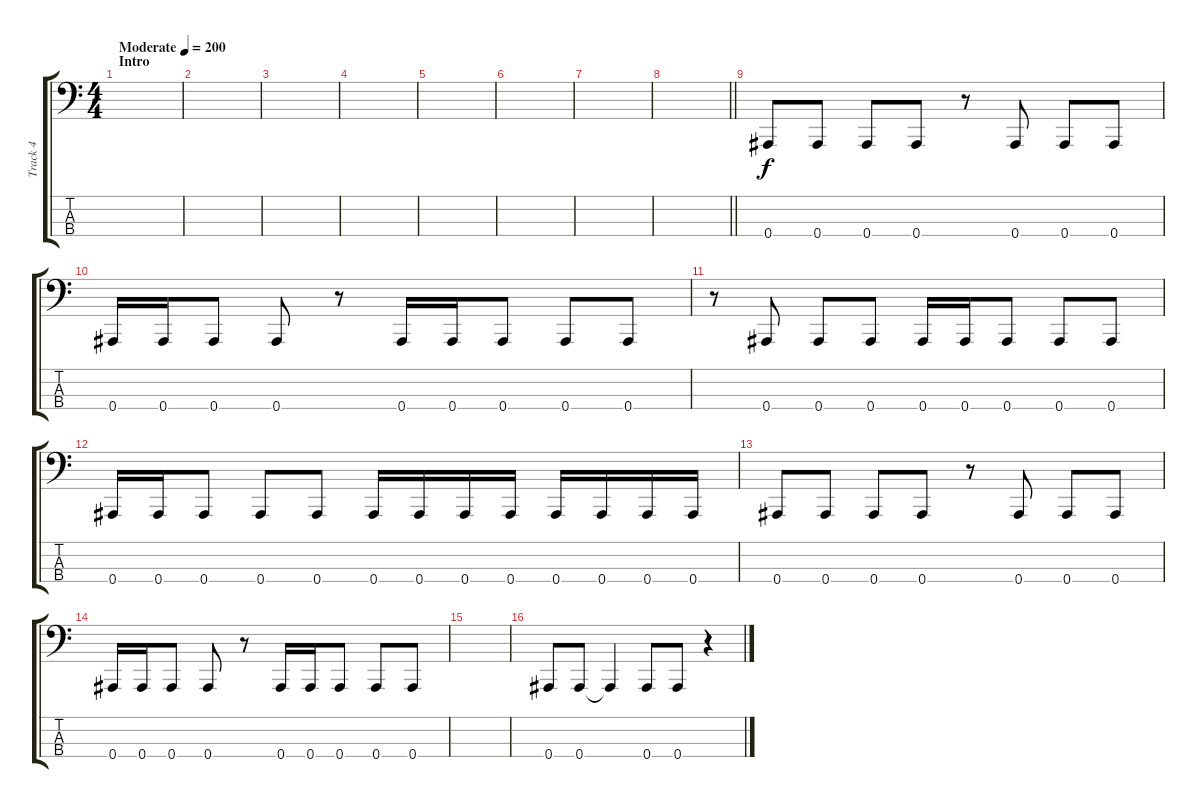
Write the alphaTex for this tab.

\track ("Track 4" "Track 4") {instrument electricbasspick}
\staff {score tabs}
\tuning (Eb2 Bb1 F1 Bb0) {hide}
\ts (4 4)
\section ("" "Intro")
\tempo (200 "Moderate")
\clef f4
\ks c
|
|
|
|
|
|
|
\barLineRight lightlight
|
\section ("" "")
0.4.8 0.4.8 0.4.8 0.4.8 r.8 0.4.8 0.4.8 0.4.8 |
0.4.16 0.4.16 0.4.8 0.4.8 r.8 0.4.16 0.4.16 0.4.8 0.4.8 0.4.8 |
r.8 0.4.8 0.4.8 0.4.8 0.4.16 0.4.16 0.4.8 0.4.8 0.4.8 |
0.4.16 0.4.16 0.4.8 0.4.8 0.4.8 0.4.16 0.4.16 0.4.16 0.4.16 0.4.16 0.4.16 0.4.16 0.4.16 |
0.4.8 0.4.8 0.4.8 0.4.8 r.8 0.4.8 0.4.8 0.4.8 |
0.4.16 0.4.16 0.4.8 0.4.8 r.8 0.4.16 0.4.16 0.4.8 0.4.8 0.4.8 |
|
0.4.8 0.4.8 0.4{t}.4 0.4.8 0.4.8 r.4
